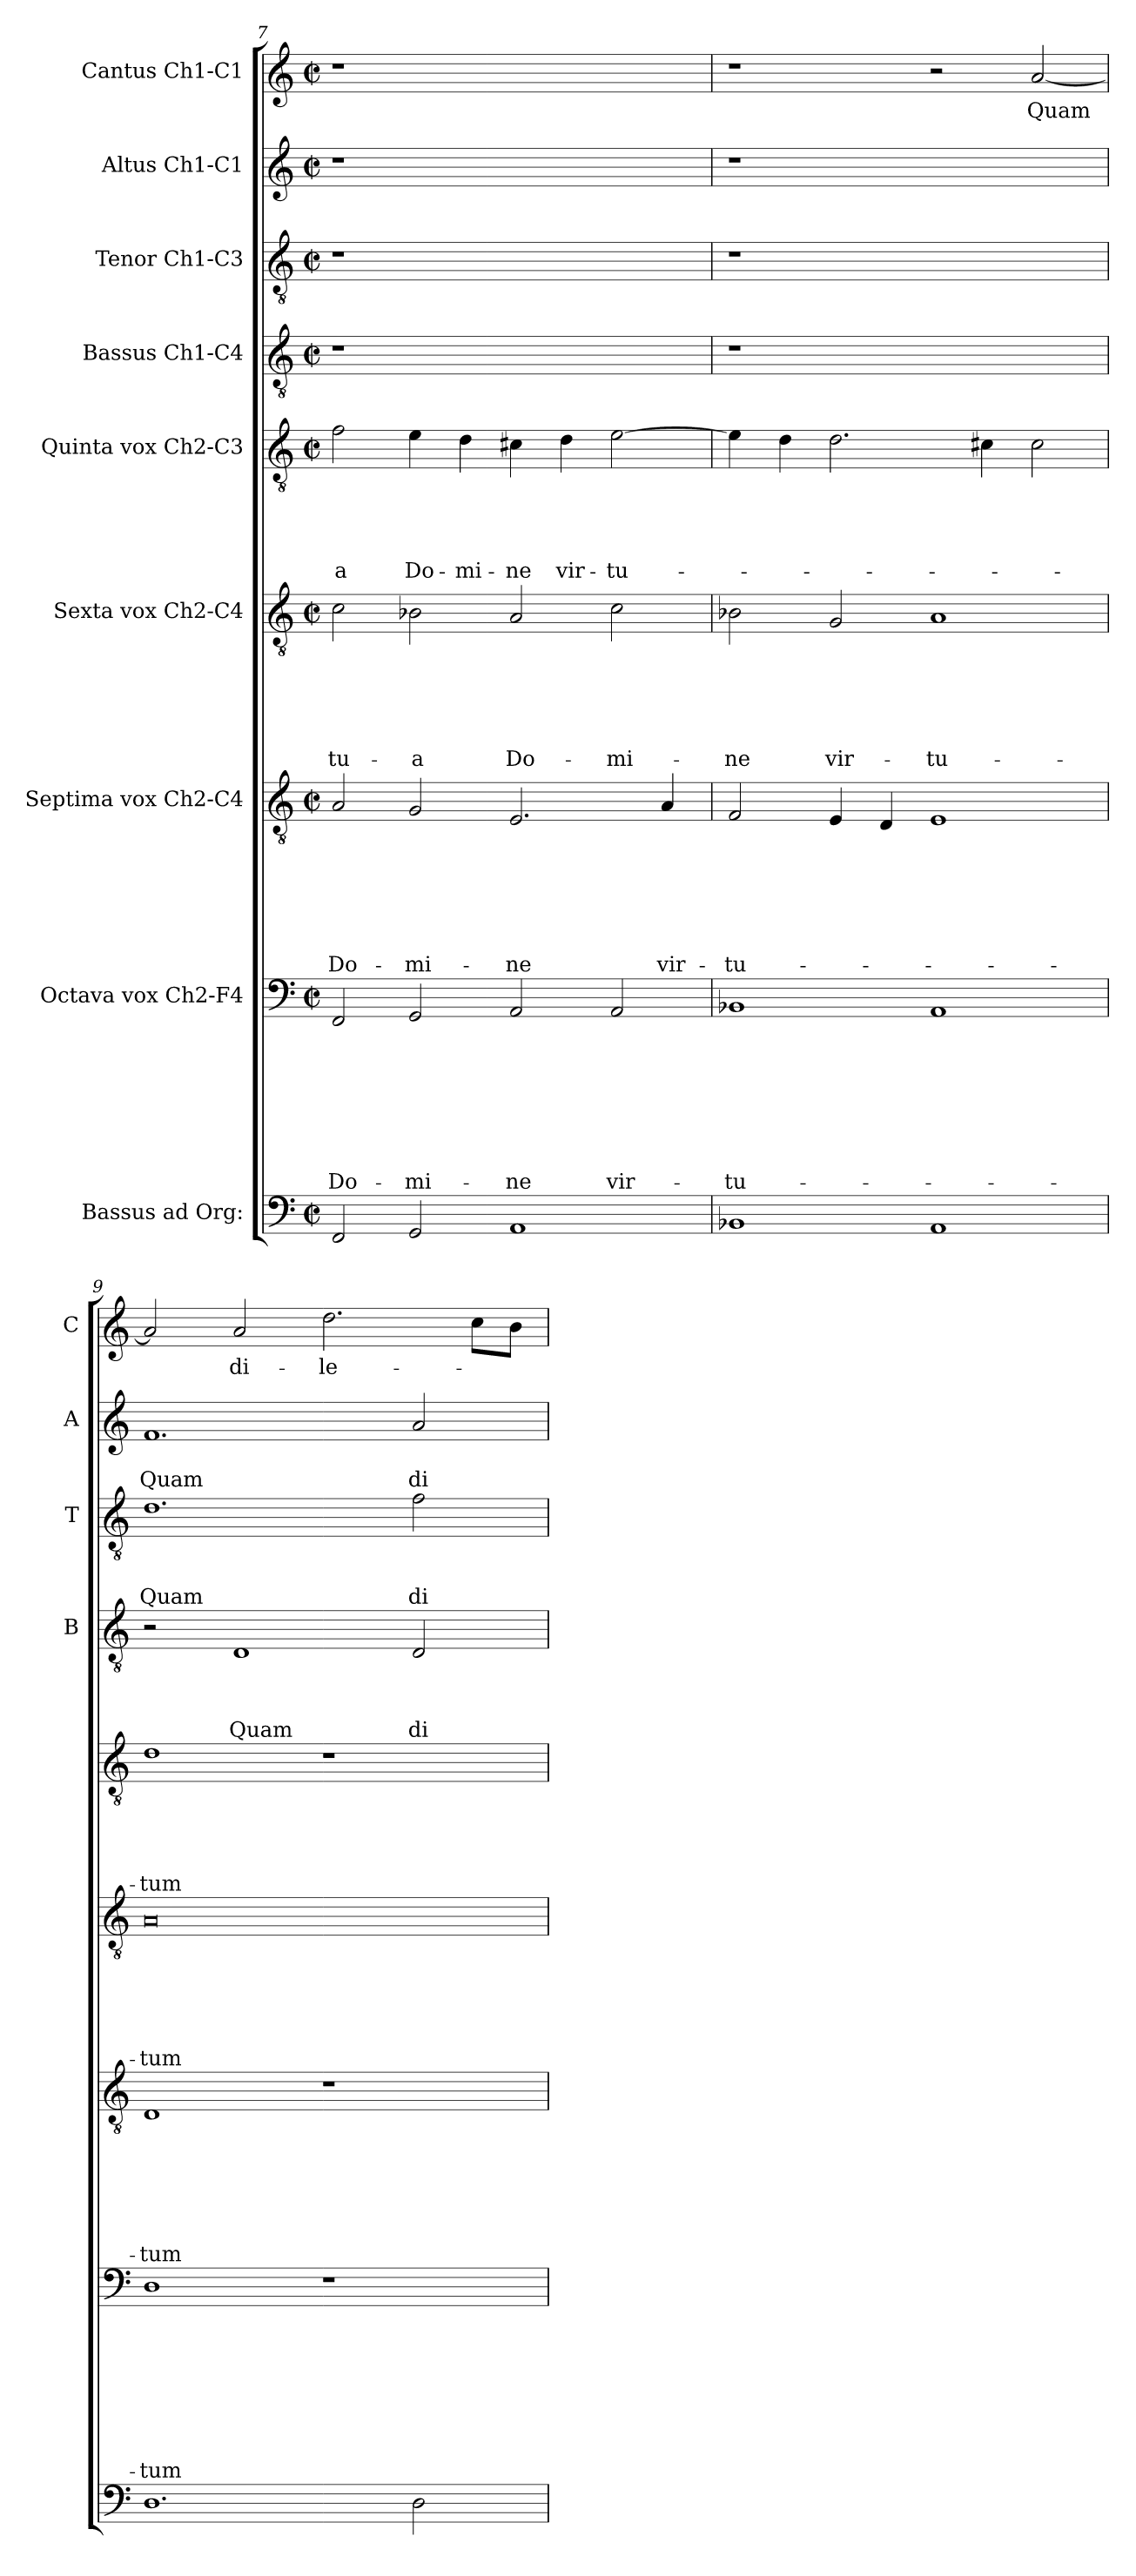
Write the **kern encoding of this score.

**kern	**kern	**text	**text	**text	**text	**text	**text	**text	**text	**kern	**text	**text	**text	**text	**text	**text	**text	**kern	**text	**text	**text	**text	**text	**text	**kern	**text	**text	**text	**text	**text	**kern	**text	**text	**text	**text	**kern	**text	**text	**text	**kern	**text	**text	**kern	**text
*part9	*part8	*part8	*part8	*part8	*part8	*part8	*part8	*part8	*part8	*part7	*part7	*part7	*part7	*part7	*part7	*part7	*part7	*part6	*part6	*part6	*part6	*part6	*part6	*part6	*part5	*part5	*part5	*part5	*part5	*part5	*part4	*part4	*part4	*part4	*part4	*part3	*part3	*part3	*part3	*part2	*part2	*part2	*part1	*part1
*staff9	*staff8	*staff8	*staff8	*staff8	*staff8	*staff8	*staff8	*staff8	*staff8	*staff7	*staff7	*staff7	*staff7	*staff7	*staff7	*staff7	*staff7	*staff6	*staff6	*staff6	*staff6	*staff6	*staff6	*staff6	*staff5	*staff5	*staff5	*staff5	*staff5	*staff5	*staff4	*staff4	*staff4	*staff4	*staff4	*staff3	*staff3	*staff3	*staff3	*staff2	*staff2	*staff2	*staff1	*staff1
*I"Bassus ad Org:	*I"Octava vox Ch2-F4	*	*	*	*	*	*	*	*	*I"Septima vox Ch2-C4	*	*	*	*	*	*	*	*I"Sexta vox Ch2-C4	*	*	*	*	*	*	*I"Quinta vox Ch2-C3	*	*	*	*	*	*I"Bassus Ch1-C4	*	*	*	*	*I"Tenor Ch1-C3	*	*	*	*I"Altus Ch1-C1	*	*	*I"Cantus Ch1-C1	*
*	*	*	*	*	*	*	*	*	*	*	*	*	*	*	*	*	*	*	*	*	*	*	*	*	*	*	*	*	*	*	*I'B	*	*	*	*	*I'T	*	*	*	*I'A	*	*	*I'C	*
*clefF4	*clefF4	*	*	*	*	*	*	*	*	*clefGv2	*	*	*	*	*	*	*	*clefGv2	*	*	*	*	*	*	*clefGv2	*	*	*	*	*	*clefGv2	*	*	*	*	*clefGv2	*	*	*	*clefG2	*	*	*clefG2	*
*k[]	*k[]	*	*	*	*	*	*	*	*	*k[]	*	*	*	*	*	*	*	*k[]	*	*	*	*	*	*	*k[]	*	*	*	*	*	*k[]	*	*	*	*	*k[]	*	*	*	*k[]	*	*	*k[]	*
*C:	*C:	*	*	*	*	*	*	*	*	*C:	*	*	*	*	*	*	*	*C:	*	*	*	*	*	*	*C:	*	*	*	*	*	*C:	*	*	*	*	*C:	*	*	*	*C:	*	*	*C:	*
*M2/2	*M2/2	*	*	*	*	*	*	*	*	*M2/2	*	*	*	*	*	*	*	*M2/2	*	*	*	*	*	*	*M2/2	*	*	*	*	*	*M2/2	*	*	*	*	*M2/2	*	*	*	*M2/2	*	*	*M2/2	*
*met(c|)	*met(c|)	*	*	*	*	*	*	*	*	*met(c|)	*	*	*	*	*	*	*	*met(c|)	*	*	*	*	*	*	*met(c|)	*	*	*	*	*	*met(c|)	*	*	*	*	*met(c|)	*	*	*	*met(c|)	*	*	*met(c|)	*
=7	=7	=7	=7	=7	=7	=7	=7	=7	=7	=7	=7	=7	=7	=7	=7	=7	=7	=7	=7	=7	=7	=7	=7	=7	=7	=7	=7	=7	=7	=7	=7	=7	=7	=7	=7	=7	=7	=7	=7	=7	=7	=7	=7	=7
!	!	!	!	!	!	!	!	!	!LO:LY:b	!	!	!	!	!	!	!	!LO:LY:b	!	!	!	!	!	!	!LO:LY:b	!	!	!	!	!	!LO:LY:b	!	!	!	!	!	!	!	!	!	!	!	!	!	!
2FF/	2FF/	.	.	.	.	.	.	.	Do-	2A/	.	.	.	.	.	.	Do-	2c\	.	.	.	.	.	tu-	2f\	.	.	.	.	-a	1r	.	.	.	.	1r	.	.	.	1r	.	.	1r	.
!	!	!	!	!	!	!	!	!	!LO:LY:b	!	!	!	!	!	!	!	!LO:LY:b	!	!	!	!	!	!	!LO:LY:b	!	!	!	!	!	!LO:LY:b	!	!	!	!	!	!	!	!	!	!	!	!	!	!
2GG/	2GG/	.	.	.	.	.	.	.	-mi-	2G/	.	.	.	.	.	.	-mi-	2B-X\	.	.	.	.	.	-a	4e\	.	.	.	.	Do-	.	.	.	.	.	.	.	.	.	.	.	.	.	.
!	!	!	!	!	!	!	!	!	!	!	!	!	!	!	!	!	!	!	!	!	!	!	!	!	!	!	!	!	!	!LO:LY:b	!	!	!	!	!	!	!	!	!	!	!	!	!	!
.	.	.	.	.	.	.	.	.	.	.	.	.	.	.	.	.	.	.	.	.	.	.	.	.	4d\	.	.	.	.	-mi-	.	.	.	.	.	.	.	.	.	.	.	.	.	.
!	!	!	!	!	!	!	!	!	!LO:LY:b	!	!	!	!	!	!	!	!LO:LY:b	!	!	!	!	!	!	!LO:LY:b	!	!	!	!	!	!LO:LY:b	!	!	!	!	!	!	!	!	!	!	!	!	!	!
1AA	2AA/	.	.	.	.	.	.	.	-ne	2.E/	.	.	.	.	.	.	-ne	2A/	.	.	.	.	.	Do-	4c#X\	.	.	.	.	-ne	1ryy	.	.	.	.	1ryy	.	.	.	1ryy	.	.	1ryy	.
!	!	!	!	!	!	!	!	!	!	!	!	!	!	!	!	!	!	!	!	!	!	!	!	!	!	!	!	!	!	!LO:LY:b	!	!	!	!	!	!	!	!	!	!	!	!	!	!
.	.	.	.	.	.	.	.	.	.	.	.	.	.	.	.	.	.	.	.	.	.	.	.	.	4d\	.	.	.	.	vir-	.	.	.	.	.	.	.	.	.	.	.	.	.	.
!	!	!	!	!	!	!	!	!	!LO:LY:b	!	!	!	!	!	!	!	!	!	!	!	!	!	!	!LO:LY:b	!	!	!	!	!	!LO:LY:b	!	!	!	!	!	!	!	!	!	!	!	!	!	!
.	2AA/	.	.	.	.	.	.	.	vir-	.	.	.	.	.	.	.	.	2c\	.	.	.	.	.	-mi-	[2e\	.	.	.	.	-tu-	.	.	.	.	.	.	.	.	.	.	.	.	.	.
!	!	!	!	!	!	!	!	!	!	!	!	!	!	!	!	!	!LO:LY:b	!	!	!	!	!	!	!	!	!	!	!	!	!	!	!	!	!	!	!	!	!	!	!	!	!	!	!
.	.	.	.	.	.	.	.	.	.	4A/	.	.	.	.	.	.	vir-	.	.	.	.	.	.	.	.	.	.	.	.	.	.	.	.	.	.	.	.	.	.	.	.	.	.	.
=8	=8	=8	=8	=8	=8	=8	=8	=8	=8	=8	=8	=8	=8	=8	=8	=8	=8	=8	=8	=8	=8	=8	=8	=8	=8	=8	=8	=8	=8	=8	=8	=8	=8	=8	=8	=8	=8	=8	=8	=8	=8	=8	=8	=8
!	!	!	!	!	!	!	!	!	!LO:LY:b	!	!	!	!	!	!	!	!LO:LY:b	!	!	!	!	!	!	!LO:LY:b	!	!	!	!	!	!	!	!	!	!	!	!	!	!	!	!	!	!	!	!
1BB-X	1BB-X	.	.	.	.	.	.	.	-tu-	2F/	.	.	.	.	.	.	-tu-	2B-X\	.	.	.	.	.	-ne	4e\]	.	.	.	.	.	1r	.	.	.	.	1r	.	.	.	1r	.	.	1r	.
.	.	.	.	.	.	.	.	.	.	.	.	.	.	.	.	.	.	.	.	.	.	.	.	.	4d\	.	.	.	.	.	.	.	.	.	.	.	.	.	.	.	.	.	.	.
!	!	!	!	!	!	!	!	!	!	!	!	!	!	!	!	!	!	!	!	!	!	!	!	!LO:LY:b	!	!	!	!	!	!	!	!	!	!	!	!	!	!	!	!	!	!	!	!
.	.	.	.	.	.	.	.	.	.	4E/	.	.	.	.	.	.	.	2G/	.	.	.	.	.	vir-	2.d\	.	.	.	.	.	.	.	.	.	.	.	.	.	.	.	.	.	.	.
.	.	.	.	.	.	.	.	.	.	4D/	.	.	.	.	.	.	.	.	.	.	.	.	.	.	.	.	.	.	.	.	.	.	.	.	.	.	.	.	.	.	.	.	.	.
!	!	!	!	!	!	!	!	!	!	!	!	!	!	!	!	!	!	!	!	!	!	!	!	!LO:LY:b	!	!	!	!	!	!	!	!	!	!	!	!	!	!	!	!	!	!	!	!
1AA	1AA	.	.	.	.	.	.	.	.	1E	.	.	.	.	.	.	.	1A	.	.	.	.	.	-tu-	.	.	.	.	.	.	1ryy	.	.	.	.	1ryy	.	.	.	1ryy	.	.	2r	.
.	.	.	.	.	.	.	.	.	.	.	.	.	.	.	.	.	.	.	.	.	.	.	.	.	4c#X\	.	.	.	.	.	.	.	.	.	.	.	.	.	.	.	.	.	.	.
!	!	!	!	!	!	!	!	!	!	!	!	!	!	!	!	!	!	!	!	!	!	!	!	!	!	!	!	!	!	!	!	!	!	!	!	!	!	!	!	!	!	!	!	!LO:LY:b
.	.	.	.	.	.	.	.	.	.	.	.	.	.	.	.	.	.	.	.	.	.	.	.	.	2c#\	.	.	.	.	.	.	.	.	.	.	.	.	.	.	.	.	.	[2a/	Quam
=9	=9	=9	=9	=9	=9	=9	=9	=9	=9	=9	=9	=9	=9	=9	=9	=9	=9	=9	=9	=9	=9	=9	=9	=9	=9	=9	=9	=9	=9	=9	=9	=9	=9	=9	=9	=9	=9	=9	=9	=9	=9	=9	=9	=9
!	!	!	!	!	!	!	!	!	!LO:LY:b	!	!	!	!	!	!	!	!LO:LY:b	!	!	!	!	!	!	!LO:LY:b	!	!	!	!	!	!LO:LY:b	!	!	!	!	!	!	!	!	!LO:LY:b	!	!	!LO:LY:b	!	!
1.D	1D	.	.	.	.	.	.	.	-tum	1D	.	.	.	.	.	.	-tum	0A	.	.	.	.	.	-tum	1d	.	.	.	.	-tum	2r	.	.	.	.	1.d	.	.	Quam	1.f	.	Quam	2a/]	.
!	!	!	!	!	!	!	!	!	!	!	!	!	!	!	!	!	!	!	!	!	!	!	!	!	!	!	!	!	!	!	!	!	!	!	!LO:LY:b	!	!	!	!	!	!	!	!	!LO:LY:b
.	.	.	.	.	.	.	.	.	.	.	.	.	.	.	.	.	.	.	.	.	.	.	.	.	.	.	.	.	.	.	1D	.	.	.	Quam	.	.	.	.	.	.	.	2a/	di-
!	!	!	!	!	!	!	!	!	!	!	!	!	!	!	!	!	!	!	!	!	!	!	!	!	!	!	!	!	!	!	!	!	!	!	!	!	!	!	!	!	!	!	!	!LO:LY:b
.	1r	.	.	.	.	.	.	.	.	1r	.	.	.	.	.	.	.	.	.	.	.	.	.	.	1r	.	.	.	.	.	.	.	.	.	.	.	.	.	.	.	.	.	2.dd\	-le-
!	!	!	!	!	!	!	!	!	!	!	!	!	!	!	!	!	!	!	!	!	!	!	!	!	!	!	!	!	!	!	!	!	!	!	!LO:LY:b	!	!	!	!LO:LY:b	!	!	!LO:LY:b	!	!
2D\	.	.	.	.	.	.	.	.	.	.	.	.	.	.	.	.	.	.	.	.	.	.	.	.	.	.	.	.	.	.	2D/	.	.	.	di-	2f\	.	.	di-	2a/	.	di-	.	.
.	.	.	.	.	.	.	.	.	.	.	.	.	.	.	.	.	.	.	.	.	.	.	.	.	.	.	.	.	.	.	.	.	.	.	.	.	.	.	.	.	.	.	8cc\L	.
.	.	.	.	.	.	.	.	.	.	.	.	.	.	.	.	.	.	.	.	.	.	.	.	.	.	.	.	.	.	.	.	.	.	.	.	.	.	.	.	.	.	.	8b\J	.
=	=	=	=	=	=	=	=	=	=	=	=	=	=	=	=	=	=	=	=	=	=	=	=	=	=	=	=	=	=	=	=	=	=	=	=	=	=	=	=	=	=	=	=	=
*-	*-	*-	*-	*-	*-	*-	*-	*-	*-	*-	*-	*-	*-	*-	*-	*-	*-	*-	*-	*-	*-	*-	*-	*-	*-	*-	*-	*-	*-	*-	*-	*-	*-	*-	*-	*-	*-	*-	*-	*-	*-	*-	*-	*-
